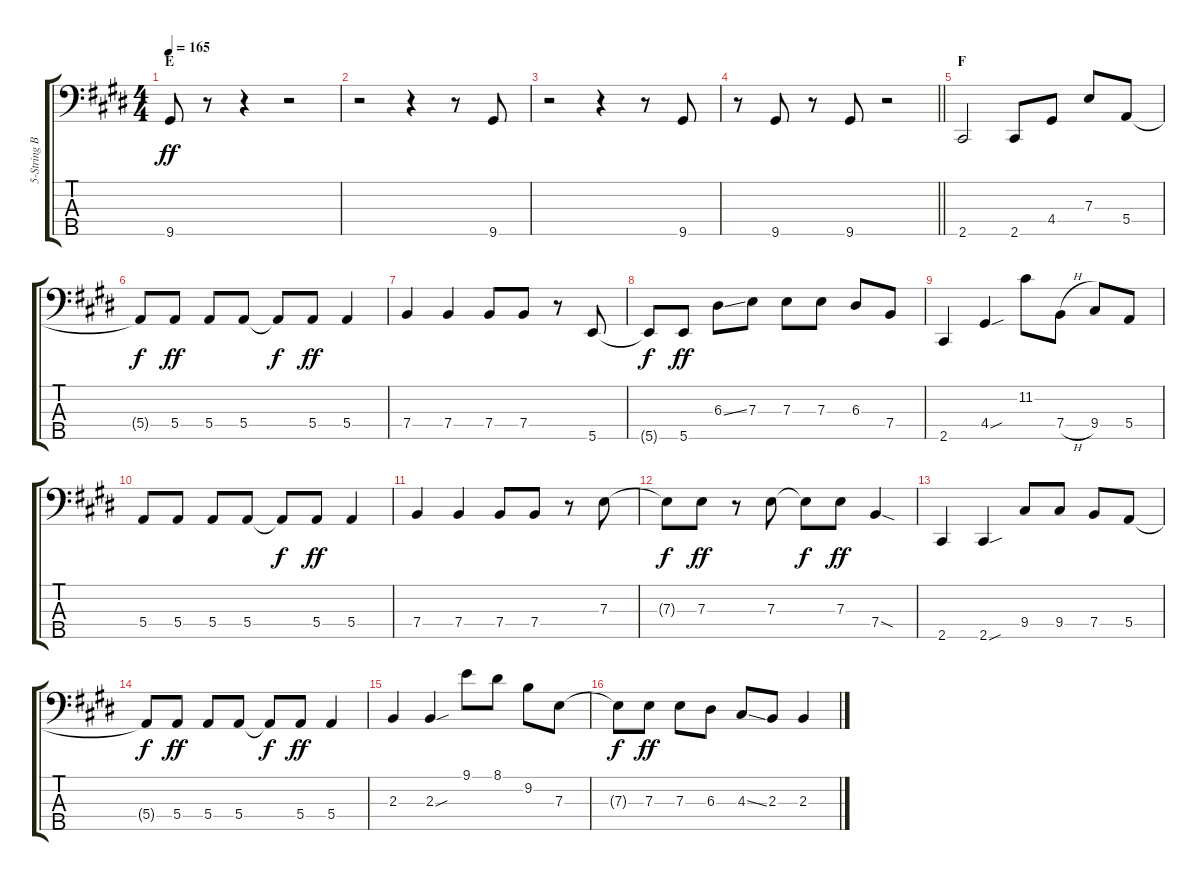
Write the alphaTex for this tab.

\track ("5-String Bass" "5-String B") {instrument electricbasspick}
\staff {score tabs}
\tuning (G2 D2 A1 E1 B0) {hide}
\ts (4 4)
\section ("" "E")
\tempo 165
\clef f4
\ks e
9.5.8{dy ff} r.8 r.4 r.2 |
r.2 r.4 r.8 9.5.8 |
r.2 r.4 r.8 9.5.8 |
\barLineRight lightlight
r.8 9.5.8 r.8 9.5.8 r.2 |
\section ("" "F")
2.5.2 2.5.8 4.4.8 7.3.8 5.4.8 |
5.4{t}.8{dy f} 5.4.8{dy ff} 5.4.8 5.4.8 5.4{t}.8{dy f} 5.4.8{dy ff} 5.4.4 |
7.4.4 7.4.4 7.4.8 7.4.8 r.8 5.5.8 |
5.5{t}.8{dy f} 5.5.8{dy ff} 6.3{ss}.8 7.3.8 7.3.8 7.3.8 6.3.8 7.4.8 |
2.5.4 4.4{sou}.4 11.2.8 7.4{h}.8 9.4.8 5.4.8 |
5.4.8 5.4.8 5.4.8 5.4.8 5.4{t}.8{dy f} 5.4.8{dy ff} 5.4.4 |
7.4.4 7.4.4 7.4.8 7.4.8 r.8 7.3.8 |
7.3{t}.8{dy f} 7.3.8{dy ff} r.8 7.3.8 7.3{t}.8{dy f} 7.3.8{dy ff} 7.4{sod}.4 |
2.5.4 2.5{sou}.4 9.4.8 9.4.8 7.4.8 5.4.8 |
5.4{t}.8{dy f} 5.4.8{dy ff} 5.4.8 5.4.8 5.4{t}.8{dy f} 5.4.8{dy ff} 5.4.4 |
2.3.4 2.3{sou}.4 9.1.8 8.1.8 9.2.8 7.3.8 |
7.3{t}.8{dy f} 7.3.8{dy ff} 7.3.8 6.3.8 4.3{ss}.8 2.3.8 2.3.4
